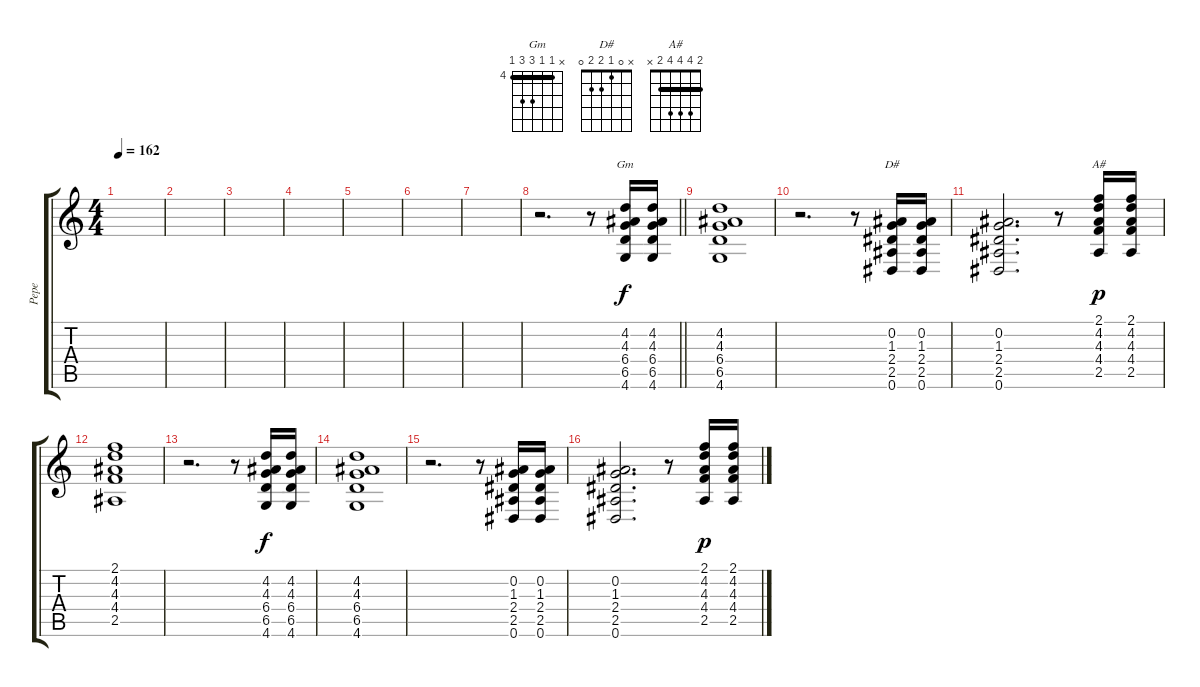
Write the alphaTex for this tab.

\track ("Pepe" "Pepe") {instrument acousticguitarnylon}
\staff {score tabs}
\tuning (Eb4 Bb3 Gb3 Db3 Ab2 Eb2) {hide}
\chord ("Gm" x 4 4 6 6 4) {firstfret 4 barre 4}
\chord ("D#" x 0 1 2 2 0)
\chord ("A#" 2 4 4 4 2 x) {barre 2}
\ts (4 4)
\tempo 162
\clef g2
\ks c
|
|
|
|
|
|
|
\barLineRight lightlight
r.2{d} r.8 (4.2 4.3 6.4 6.5 4.6).16{ch "Gm"} (4.2 4.3 6.4 6.5 4.6).16{dy f} |
(4.2 4.3 6.4 6.5 4.6).1 |
r.2{d} r.8 (0.2 1.3 2.4 2.5 0.6).16{ch "D#"} (0.2 1.3 2.4 2.5 0.6).16 |
(0.2 1.3 2.4 2.5 0.6).2{d} r.8 (2.1 4.2 4.3 4.4 2.5).16{ch "A#" dy p} (2.1 4.2 4.3 4.4 2.5).16 |
(2.1 4.2 4.3 4.4 2.5).1 |
r.2{d} r.8 (4.2 4.3 6.4 6.5 4.6).16{dy f} (4.2 4.3 6.4 6.5 4.6).16 |
(4.2 4.3 6.4 6.5 4.6).1 |
r.2{d} r.8 (0.2 1.3 2.4 2.5 0.6).16 (0.2 1.3 2.4 2.5 0.6).16 |
(0.2 1.3 2.4 2.5 0.6).2{d} r.8 (2.1 4.2 4.3 4.4 2.5).16{dy p} (2.1 4.2 4.3 4.4 2.5).16
